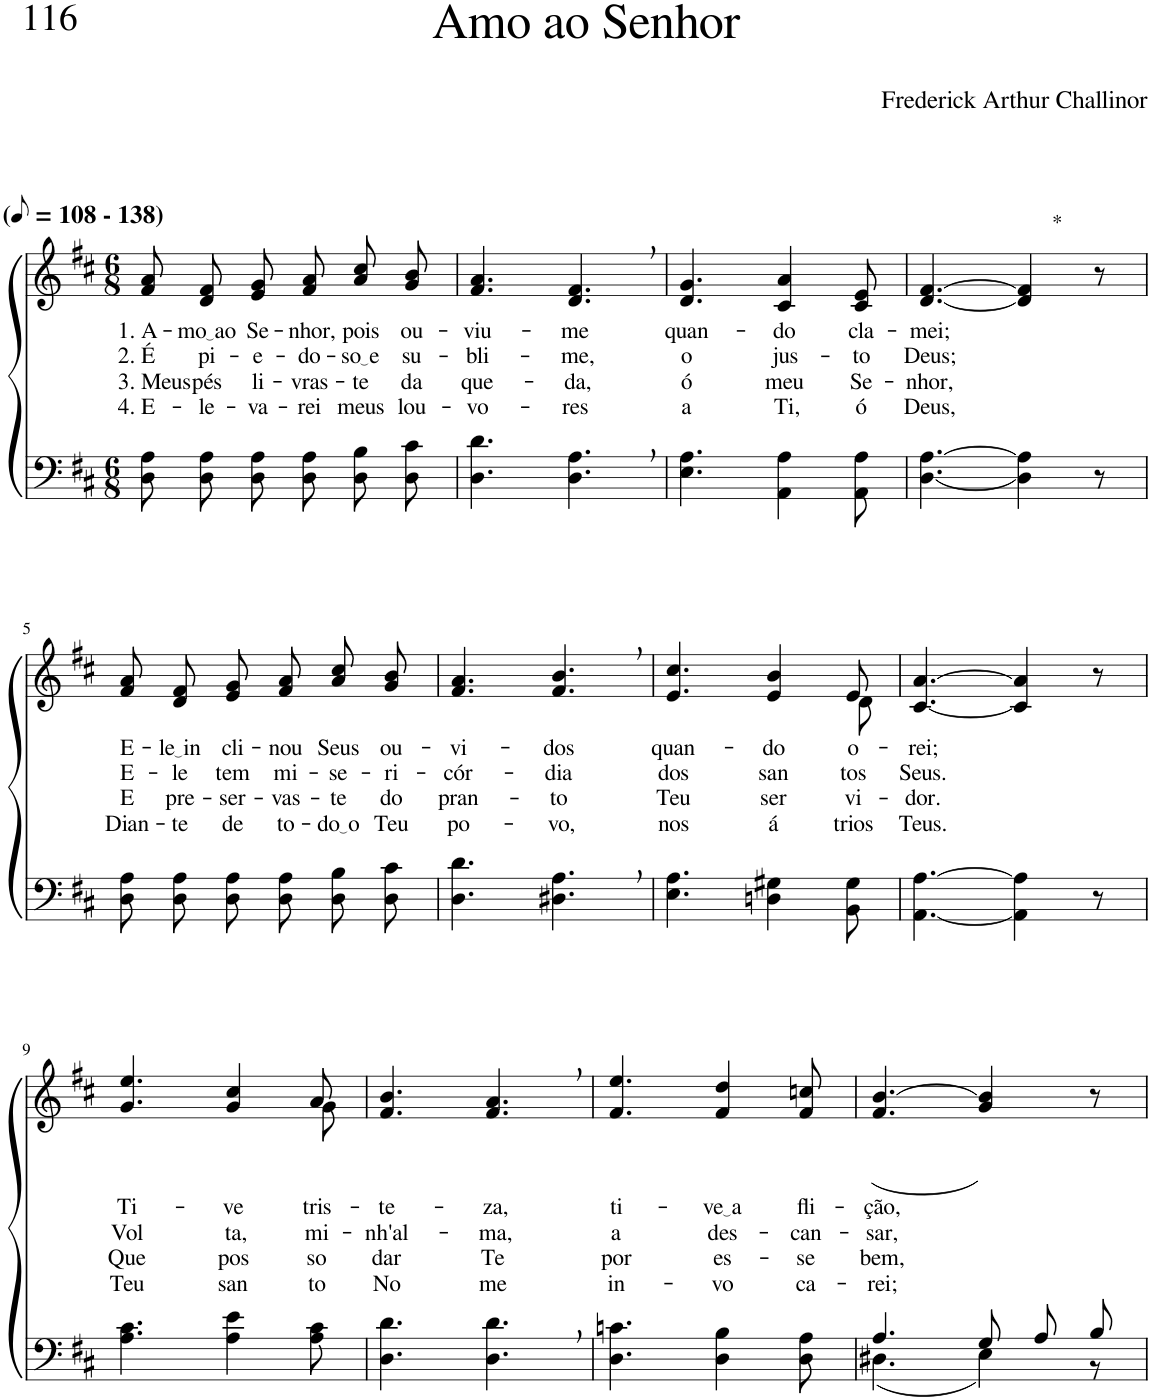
**kern	**kern	**text	**text	**text	**text
*part2	*part1	*part1	*part1	*part1	*part1
*staff2	*staff1	*staff1	*staff1	*staff1	*staff1
*I"Parte III e IV	*I"Parte I e II	*	*	*	*
*clefF4	*clefG2	*	*	*	*
*Trd1c2	*Trd1c2	*	*	*	*
*k[f#c#]	*k[f#c#]	*	*	*	*
*M6/8	*M6/8	*	*	*	*
*MM54	*MM54	*	*	*	*
=1	=1	=1	=1	=1	=1
!	!LO:TX:a:B:t=(	!	!	!	!
!	!LO:TX:a:B:t=- 138)	!	!	!	!
!	!	!LO:LY:b	!LO:LY:b	!LO:LY:b	!LO:LY:b
8D\ 8A\L	8f#/ 8a/L	1. A-	2. É	3. Meus	4. E-
!	!	!LO:LY:b	!LO:LY:b	!LO:LY:b	!LO:LY:b
8D\ 8A\	8d/ 8f#/	mo ao	pi-	pés	-le-
!	!	!LO:LY:b	!LO:LY:b	!LO:LY:b	!LO:LY:b
8D\ 8A\J	8e/ 8g/J	Se-	-e-	li-	-va-
!	!	!LO:LY:b	!LO:LY:b	!LO:LY:b	!LO:LY:b
8D\ 8A\L	8f#/ 8a/L	-nhor,	-do-	-vras-	-rei
!	!	!LO:LY:b	!LO:LY:b	!LO:LY:b	!LO:LY:b
8D\ 8B\	8a/ 8cc#/	pois	so e	-te	meus
!	!	!LO:LY:b	!LO:LY:b	!LO:LY:b	!LO:LY:b
8D\ 8c#\J	8g/ 8b/J	ou-	su-	da	lou-
=2	=2	=2	=2	=2	=2
!	!	!LO:LY:b	!LO:LY:b	!LO:LY:b	!LO:LY:b
4.D\ 4.d\	4.f#/ 4.a/	-viu-	-bli-	que-	-vo-
!	!	!LO:LY:b	!LO:LY:b	!LO:LY:b	!LO:LY:b
4.D\, 4.A\,	4.d/, 4.f#/,	-me	-me,	-da,	-res
=3	=3	=3	=3	=3	=3
!	!	!LO:LY:b	!LO:LY:b	!LO:LY:b	!LO:LY:b
4.E\ 4.A\	4.d/ 4.g/	quan-	o	ó	a
!	!	!LO:LY:b	!LO:LY:b	!LO:LY:b	!LO:LY:b
4AA\ 4A\	4c#/ 4a/	-do	jus-	meu	Ti,
!	!	!LO:LY:b	!LO:LY:b	!LO:LY:b	!LO:LY:b
8AA\ 8A\	8c#/ 8e/	cla-	-to	Se-	ó
=4	=4	=4	=4	=4	=4
!	!	!LO:LY:b	!LO:LY:b	!LO:LY:b	!LO:LY:b
[4.D\ [4.A\	[4.d/ [4.f#/	-mei;	Deus;	-nhor,	Deus,
!	!LO:TX:a:t=*	!	!	!	!
4D\] 4A\]	4d/] 4f#/]	.	.	.	.
8r	8r	.	.	.	.
!!LO:LB:g=z
=5	=5	=5	=5	=5	=5
!	!	!LO:LY:b	!LO:LY:b	!LO:LY:b	!LO:LY:b
8D\ 8A\L	8f#/ 8a/L	E-	E-	E	Dian-
!	!	!LO:LY:b	!LO:LY:b	!LO:LY:b	!LO:LY:b
8D\ 8A\	8d/ 8f#/	le in	-le	pre-	-te
!	!	!LO:LY:b	!LO:LY:b	!LO:LY:b	!LO:LY:b
8D\ 8A\J	8e/ 8g/J	cli-	tem	-ser-	de
!	!	!LO:LY:b	!LO:LY:b	!LO:LY:b	!LO:LY:b
8D\ 8A\L	8f#/ 8a/L	-nou	mi-	-vas-	to-
!	!	!LO:LY:b	!LO:LY:b	!LO:LY:b	!LO:LY:b
8D\ 8B\	8a/ 8cc#/	Seus	-se-	-te	do o
!	!	!LO:LY:b	!LO:LY:b	!LO:LY:b	!LO:LY:b
8D\ 8c#\J	8g/ 8b/J	ou-	-ri-	do	Teu
=6	=6	=6	=6	=6	=6
!	!	!LO:LY:b	!LO:LY:b	!LO:LY:b	!LO:LY:b
4.D\ 4.d\	4.f#/ 4.a/	-vi-	-cór-	pran-	po-
!	!	!LO:LY:b	!LO:LY:b	!LO:LY:b	!LO:LY:b
4.D#X\, 4.A\,	4.f#/, 4.b/,	-dos	-dia	-to	-vo,
=7	=7	=7	=7	=7	=7
!	!	!LO:LY:b	!LO:LY:b	!LO:LY:b	!LO:LY:b
*	*^	*	*	*	*
4.E\ 4.A\	4.e/ 4.cc#/	8ryy	quan-	dos	Teu	nos
!	!	!	!LO:LY:b	!LO:LY:b	!LO:LY:b	!LO:LY:b
*	*v	*v	*	*	*	*
4Dn\ 4G#X\	4e/ 4b/	-do	san-	ser-	á-
*	*^	*	*	*	*
!	!	!	!LO:LY:b	!LO:LY:b	!LO:LY:b	!LO:LY:b
8BB\ 8G#\	8e/	8d\	o-	-tos	-vi-	-trios
=8	=8	=8	=8	=8	=8	=8
!	!	!	!LO:LY:b	!LO:LY:b	!LO:LY:b	!LO:LY:b
*	*v	*v	*	*	*	*
[4.AA\ [4.A\	[4.c#/ [4.a/	-rei;	Seus.	-dor.	Teus.
4AA\] 4A\]	4c#/] 4a/]	.	.	.	.
8r	8r	.	.	.	.
!!LO:LB:g=z
=9	=9	=9	=9	=9	=9
!	!	!LO:LY:b	!LO:LY:b	!LO:LY:b	!LO:LY:b
*	*^	*	*	*	*
4.A\ 4.c#\	4.g/ 4.ee/	8ryy	Ti-	Vol	Que	Teu
!	!	!	!LO:LY:b	!LO:LY:b	!LO:LY:b	!LO:LY:b
*	*v	*v	*	*	*	*
4A\ 4e\	4g/ 4cc#/	-ve	ta,	pos-	san-
*	*^	*	*	*	*
!	!	!	!LO:LY:b	!LO:LY:b	!LO:LY:b	!LO:LY:b
8A\ 8c#\	8a/	8g\	tris-	mi-	-so	-to
=10	=10	=10	=10	=10	=10	=10
!	!	!	!LO:LY:b	!LO:LY:b	!LO:LY:b	!LO:LY:b
*	*v	*v	*	*	*	*
4.D\ 4.d\	4.f#/ 4.b/	-te-	-nh'al-	dar	No
!	!	!LO:LY:b	!LO:LY:b	!LO:LY:b	!LO:LY:b
4.D\, 4.d\,	4.f#/, 4.a/,	-za,	-ma,	Te	me
=11	=11	=11	=11	=11	=11
!	!	!LO:LY:b	!LO:LY:b	!LO:LY:b	!LO:LY:b
4.D\ 4.cn\	4.f#/ 4.ee/	ti-	a	por	in-
!	!	!LO:LY:b	!LO:LY:b	!LO:LY:b	!LO:LY:b
4D\ 4B\	4f#/ 4dd/	ve a	des-	es-	-vo
!	!	!LO:LY:b	!LO:LY:b	!LO:LY:b	!LO:LY:b
8D\ 8A\	8f#/ 8ccn/	fli-	-can-	-se	ca-
=12	=12	=12	=12	=12	=12
*^	*	*	*	*	*
!	!	!	!LO:LY:b	!LO:LY:b	!LO:LY:b	!LO:LY:b
4.A/	(4.D#X\	(4.f#/ [4.b/	-ção,	-sar,	bem,	-rei;
8G/L	4E\)	4g/ 4b/])	.	.	.	.
8A/	.	.	.	.	.	.
8B/J	8r	8r	.	.	.	.
*v	*v	*	*	*	*	*
=	=	=	=	=	=
*-	*-	*-	*-	*-	*-
